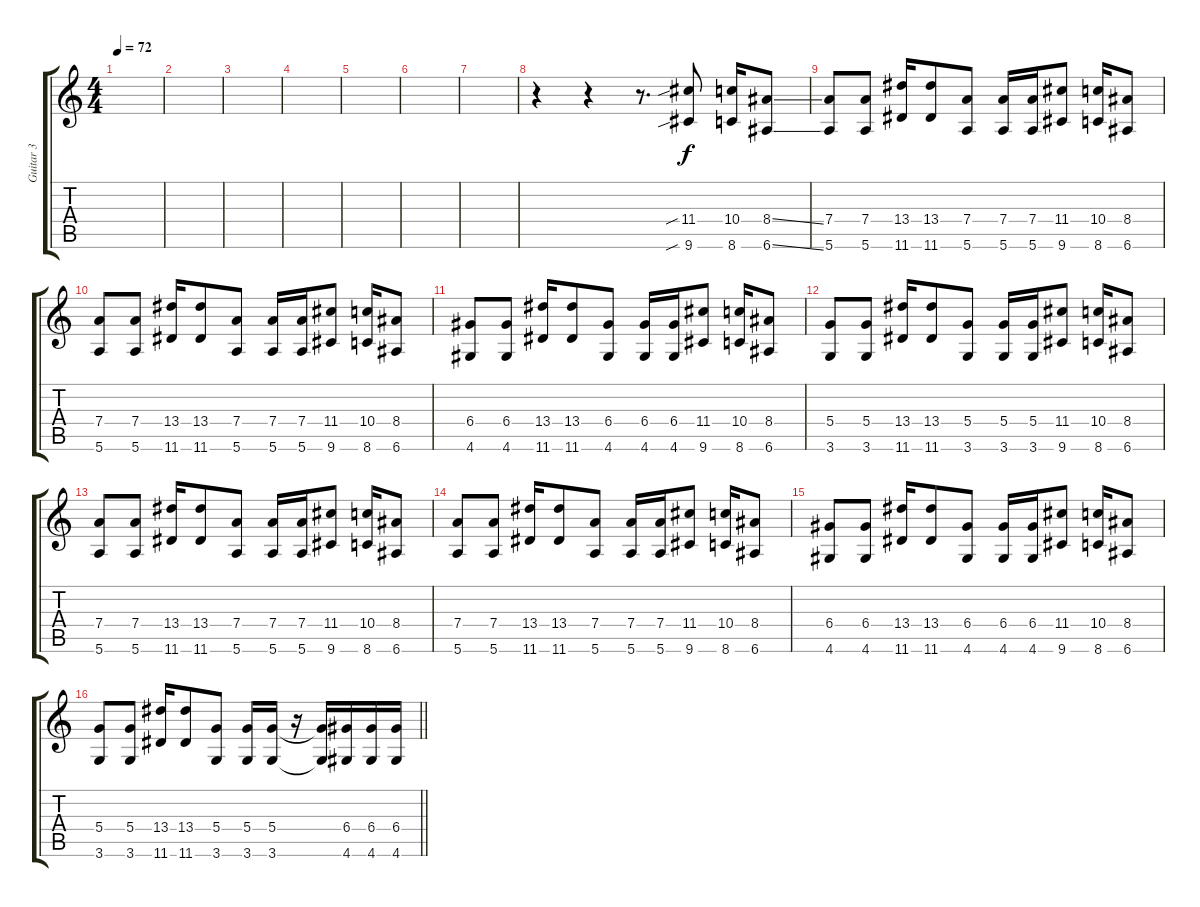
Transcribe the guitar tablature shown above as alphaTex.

\track ("Guitar 3" "Guitar 3") {instrument distortionguitar}
\staff {score tabs}
\tuning (E4 B3 G3 D3 A2 E2) {hide}
\ts (4 4)
\tempo 72
\clef g2
\ks c
|
|
|
|
|
|
|
r.4 r.4 r.8{d} (11.4{sib} 9.6{sib}).8 (10.4 8.6).16 (8.4{ss} 6.6{ss}).8 |
(7.4 5.6).8 (7.4 5.6).8 (13.4 11.6).16 (13.4 11.6).8 (7.4 5.6).8 (7.4 5.6).16 (7.4 5.6).16 (11.4 9.6).8 (10.4 8.6).16 (8.4 6.6).8 |
(7.4 5.6).8 (7.4 5.6).8 (13.4 11.6).16 (13.4 11.6).8 (7.4 5.6).8 (7.4 5.6).16 (7.4 5.6).16 (11.4 9.6).8 (10.4 8.6).16 (8.4 6.6).8 |
(6.4 4.6).8 (6.4 4.6).8 (13.4 11.6).16 (13.4 11.6).8 (6.4 4.6).8 (6.4 4.6).16 (6.4 4.6).16 (11.4 9.6).8 (10.4 8.6).16 (8.4 6.6).8 |
(5.4 3.6).8 (5.4 3.6).8 (13.4 11.6).16 (13.4 11.6).8 (5.4 3.6).8 (5.4 3.6).16 (5.4 3.6).16 (11.4 9.6).8 (10.4 8.6).16 (8.4 6.6).8 |
(7.4 5.6).8 (7.4 5.6).8 (13.4 11.6).16 (13.4 11.6).8 (7.4 5.6).8 (7.4 5.6).16 (7.4 5.6).16 (11.4 9.6).8 (10.4 8.6).16 (8.4 6.6).8 |
(7.4 5.6).8 (7.4 5.6).8 (13.4 11.6).16 (13.4 11.6).8 (7.4 5.6).8 (7.4 5.6).16 (7.4 5.6).16 (11.4 9.6).8 (10.4 8.6).16 (8.4 6.6).8 |
(6.4 4.6).8 (6.4 4.6).8 (13.4 11.6).16 (13.4 11.6).8 (6.4 4.6).8 (6.4 4.6).16 (6.4 4.6).16 (11.4 9.6).8 (10.4 8.6).16 (8.4 6.6).8 |
\barLineRight lightlight
(5.4 3.6).8 (5.4 3.6).8 (13.4 11.6).16 (13.4 11.6).8 (5.4 3.6).8 (5.4 3.6).16 (5.4 3.6).16 r.16 (5.4{t} 3.6{t}).16 (6.4 4.6).16 (6.4 4.6).16 (6.4 4.6).16
